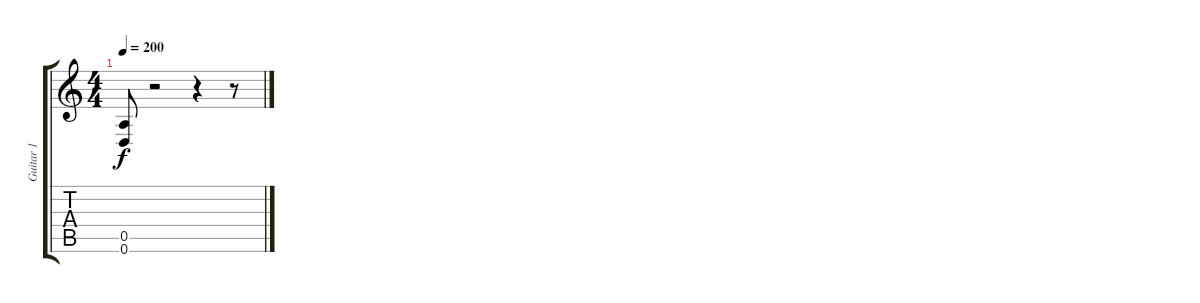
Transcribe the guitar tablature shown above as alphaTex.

\track ("Guitar 1" "Guitar 1") {instrument distortionguitar}
\staff {score tabs}
\tuning (E4 B3 G3 D3 A2 D2) {hide}
\ts (4 4)
\tempo 200
\clef g2
\ks c
(0.5{t} 0.6{t}).8{dy f} r.2 r.4 r.8
